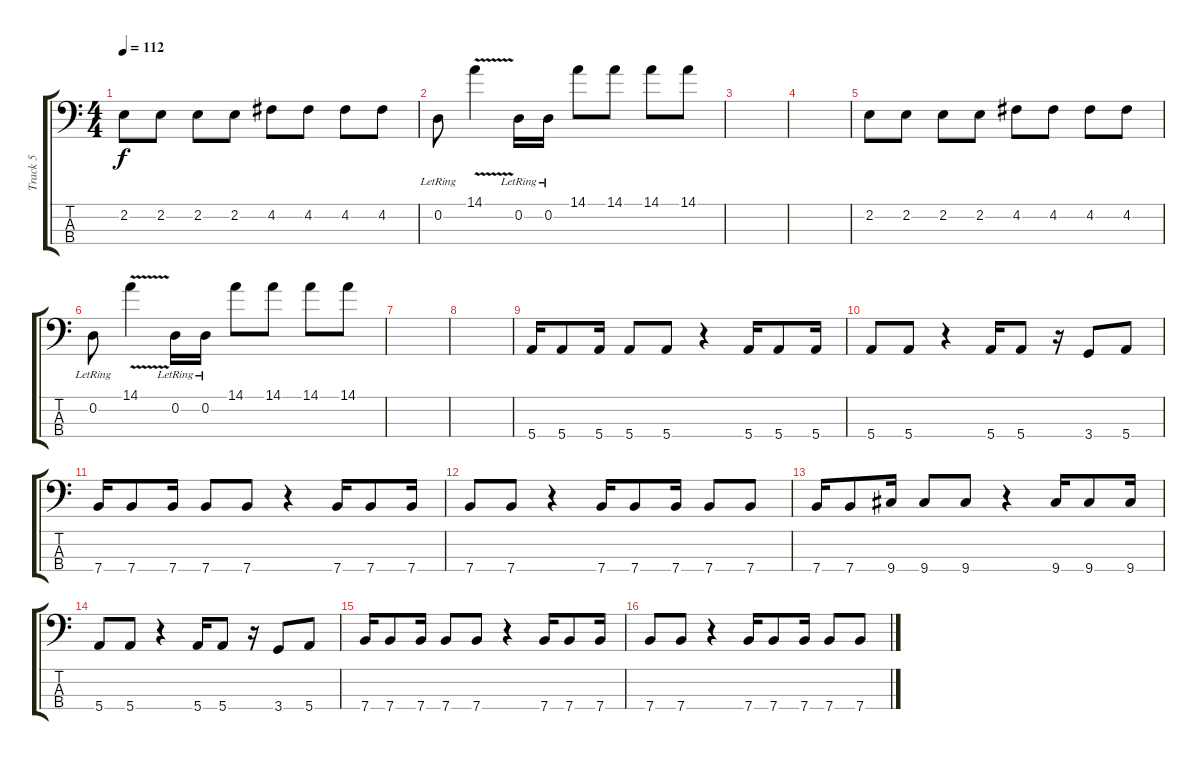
\track ("Track 5" "Track 5") {instrument electricbassfinger}
\staff {score tabs}
\tuning (G2 D2 A1 E1) {hide}
\ts (4 4)
\tempo 112
\clef f4
\ks c
2.2.8{dy f} 2.2.8 2.2.8 2.2.8 4.2.8 4.2.8 4.2.8 4.2.8 |
0.2{lr}.8 14.1{v}.4 0.2{lr}.16 0.2{lr}.16 14.1.8 14.1.8 14.1.8 14.1.8 |
|
|
2.2.8 2.2.8 2.2.8 2.2.8 4.2.8 4.2.8 4.2.8 4.2.8 |
0.2{lr}.8 14.1{v}.4 0.2{lr}.16 0.2{lr}.16 14.1.8 14.1.8 14.1.8 14.1.8 |
|
|
5.4.16 5.4.8 5.4.16 5.4.8 5.4.8 r.4 5.4.16 5.4.8 5.4.16 |
5.4.8 5.4.8 r.4 5.4.16 5.4.8 r.16 3.4.8 5.4.8 |
7.4.16 7.4.8 7.4.16 7.4.8 7.4.8 r.4 7.4.16 7.4.8 7.4.16 |
7.4.8 7.4.8 r.4 7.4.16 7.4.8 7.4.16 7.4.8 7.4.8 |
7.4.16 7.4.8 9.4.16 9.4.8 9.4.8 r.4 9.4.16 9.4.8 9.4.16 |
5.4.8 5.4.8 r.4 5.4.16 5.4.8 r.16 3.4.8 5.4.8 |
7.4.16 7.4.8 7.4.16 7.4.8 7.4.8 r.4 7.4.16 7.4.8 7.4.16 |
7.4.8 7.4.8 r.4 7.4.16 7.4.8 7.4.16 7.4.8 7.4.8
